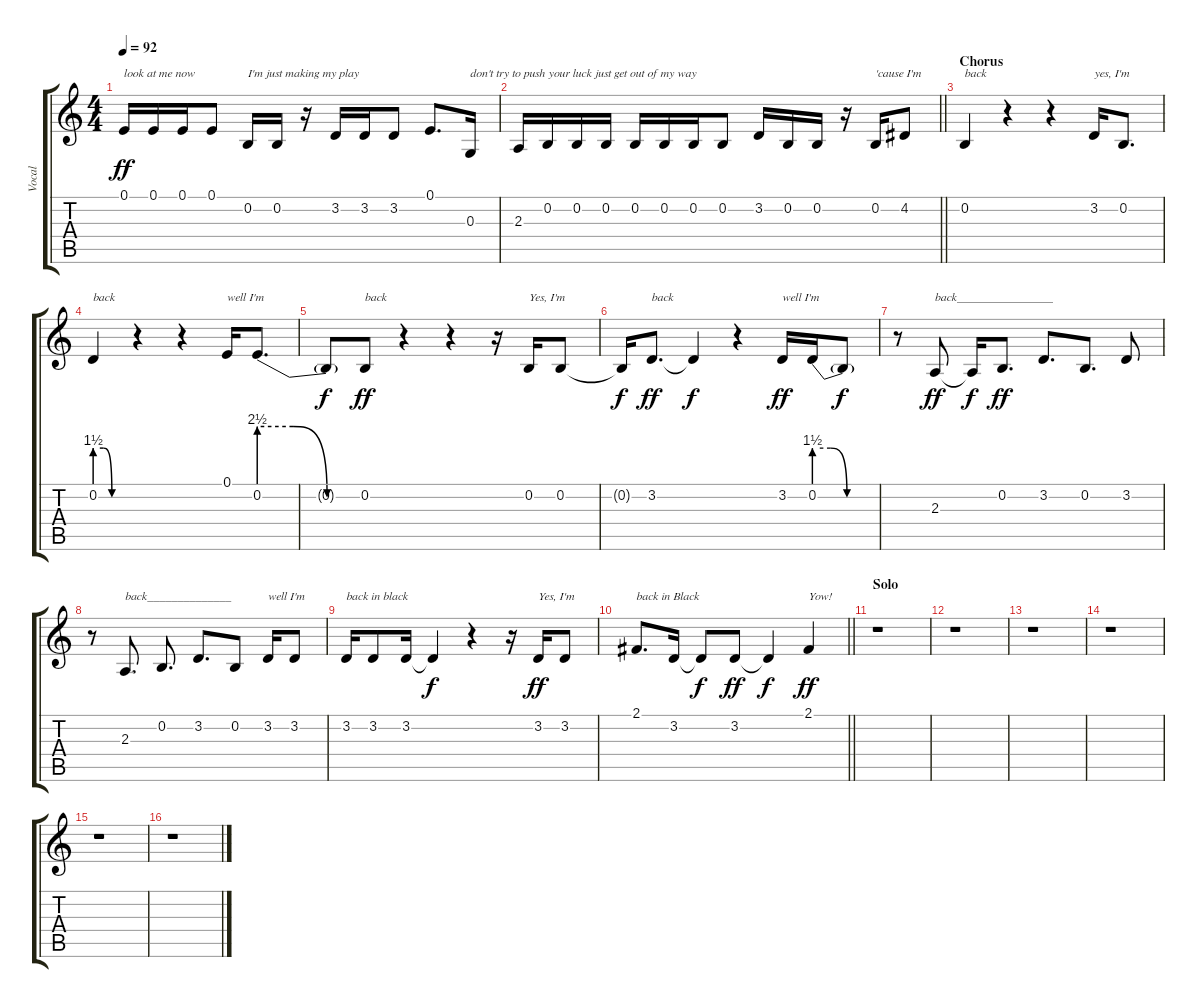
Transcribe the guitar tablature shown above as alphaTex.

\track ("Vocal" "Vocal") {instrument cello}
\staff {score tabs}
\tuning (E4 B3 G3 D3 A2 E2) {hide}
\ts (4 4)
\tempo 92
\clef g2
\ks c
0.1.16{txt "look at me now" dy ff} 0.1.16 0.1.16 0.1.8 0.2.16{txt "I'm just making my play"} 0.2.16 r.16 3.2.16 3.2.16 3.2.8 0.1.8{d} 0.3.16{txt "don't try to push your luck just get out of my way"} |
\barLineRight lightlight
2.3.16 0.2.16 0.2.16 0.2.16 0.2.16 0.2.16 0.2.16 0.2.8 3.2.16 0.2.16 0.2.16 r.16 0.2.16{txt "'cause I'm"} 4.2.8 |
\section ("" "Chorus")
0.2.4{txt "back"} r.4 r.4 3.2.16{txt "yes, I'm"} 0.2.8{d} |
0.2{be (custom 0 6 15 6 30 0 40 0 60 0)}.4{txt "back"} r.4 r.4 0.1.16{txt "well I'm"} 0.2{be (custom 0 10 20 10 40 0 60 0)}.8{d} |
0.2{t}.8{dy f} 0.2.8{txt "back" dy ff} r.4 r.4 r.16 0.2.16{txt "Yes, I'm"} 0.2.8 |
0.2{t}.16{dy f} 3.2.8{d txt "back" dy ff} 3.2{t}.4{dy f} r.4 3.2.16{txt "well I'm" dy ff} 0.2{be (custom 0 6 15 6 30 0 40 0 60 0)}.16 0.2{t}.8{dy f} |
r.8 2.3.8{txt "back________________" dy ff} 2.3{t}.16{dy f} 0.2.8{d dy ff} 3.2.8{d} 0.2.8{d} 3.2.8 |
r.8 2.3.8{d txt "back______________"} 0.2.8{d} 3.2.8{d} 0.2.8 3.2.16{txt "well I'm"} 3.2.8 |
3.2.16{txt "back in black"} 3.2.8 3.2.16 3.2{t}.4{dy f} r.4 r.16 3.2.16{txt "Yes, I'm" dy ff} 3.2.8 |
\barLineRight lightlight
2.1.8{d txt "back in Black"} 3.2.16 3.2{t}.8{dy f} 3.2.8{dy ff} 3.2{t}.4{dy f} 2.1.4{txt "Yow!" dy ff} |
\section ("" "Solo")
r.1 |
r.1 |
r.1 |
r.1 |
r.1 |
r.1
